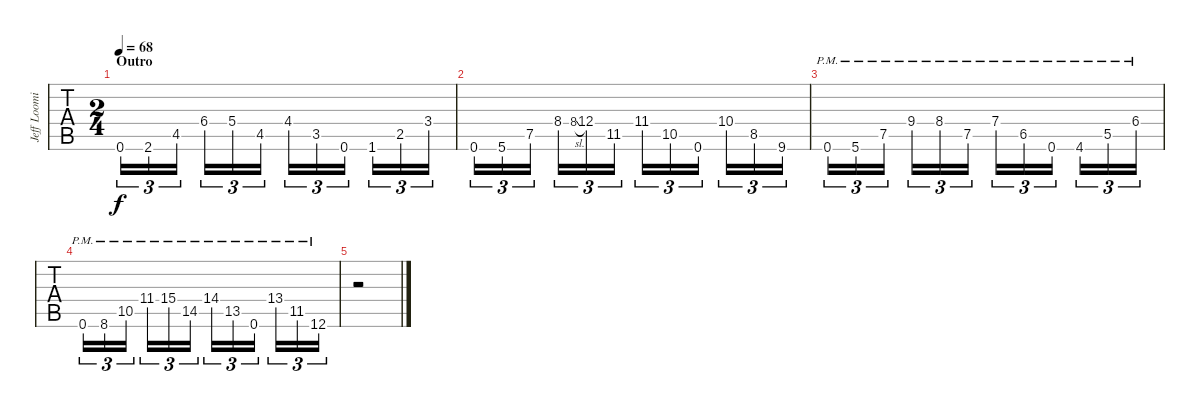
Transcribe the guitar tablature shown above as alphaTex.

\track ("Jeff Loomis" "Jeff Loomi") {instrument distortionguitar}
\staff {tabs}
\tuning (Eb4 Bb3 Gb3 Db3 Ab2 Db2) {hide}
\ts (2 4)
\section ("" "Outro")
\tempo 68
\clef g2
\ks c
0.6.16{tu (3 2) dy f} 2.6.16{tu (3 2)} 4.5.16{tu (3 2) beam splitsecondary} 6.4.16{tu (3 2)} 5.4.16{tu (3 2)} 4.5.16{tu (3 2)} 4.4.16{tu (3 2)} 3.5.16{tu (3 2)} 0.6.16{tu (3 2) beam splitsecondary} 1.6.16{tu (3 2)} 2.5.16{tu (3 2)} 3.4.16{tu (3 2)} |
0.6.16{tu (3 2)} 5.6.16{tu (3 2)} 7.5.16{tu (3 2) beam splitsecondary} 8.4.16{tu (3 2)} 8.4{sl}.8{gr} 12.4.16{tu (3 2)} 11.5.16{tu (3 2)} 11.4.16{tu (3 2)} 10.5.16{tu (3 2)} 0.6.16{tu (3 2) beam splitsecondary} 10.4.16{tu (3 2)} 8.5.16{tu (3 2)} 9.6.16{tu (3 2)} |
0.6{pm}.16{tu (3 2)} 5.6{pm}.16{tu (3 2)} 7.5{pm}.16{tu (3 2) beam splitsecondary} 9.4{pm}.16{tu (3 2)} 8.4{pm}.16{tu (3 2)} 7.5{pm}.16{tu (3 2)} 7.4{pm}.16{tu (3 2)} 6.5{pm}.16{tu (3 2)} 0.6{pm}.16{tu (3 2) beam splitsecondary} 4.6{pm}.16{tu (3 2)} 5.5{pm}.16{tu (3 2)} 6.4{pm}.16{tu (3 2)} |
0.6{pm}.16{tu (3 2)} 8.6{pm}.16{tu (3 2)} 10.5{pm}.16{tu (3 2) beam splitsecondary} 11.4{pm}.16{tu (3 2)} 15.4{pm}.16{tu (3 2)} 14.5{pm}.16{tu (3 2)} 14.4{pm}.16{tu (3 2)} 13.5{pm}.16{tu (3 2)} 0.6{pm}.16{tu (3 2) beam splitsecondary} 13.4{pm}.16{tu (3 2)} 11.5{pm}.16{tu (3 2)} 12.6{pm}.16{tu (3 2)} |
r.2
